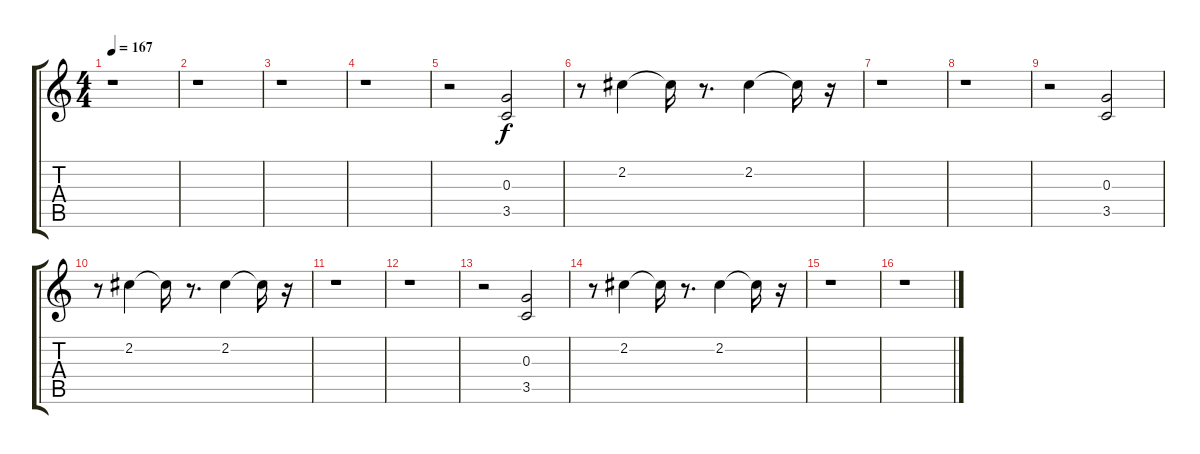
\track "" {instrument acousticguitarnylon}
\staff {score tabs}
\tuning (E4 B3 G3 D3 A2 E2) {hide}
\ts (4 4)
\tempo 167
\clef g2
\ks c
r.1{dy f} |
r.1 |
r.1 |
r.1 |
r.2 (0.3 3.5).2 |
r.8 2.2.4 2.2{t}.16 r.8{d} 2.2.4 2.2{t}.16 r.16 |
r.1 |
r.1 |
r.2 (0.3 3.5).2 |
r.8 2.2.4 2.2{t}.16 r.8{d} 2.2.4 2.2{t}.16 r.16 |
r.1 |
r.1 |
r.2 (0.3 3.5).2 |
r.8 2.2.4 2.2{t}.16 r.8{d} 2.2.4 2.2{t}.16 r.16 |
r.1 |
r.1
